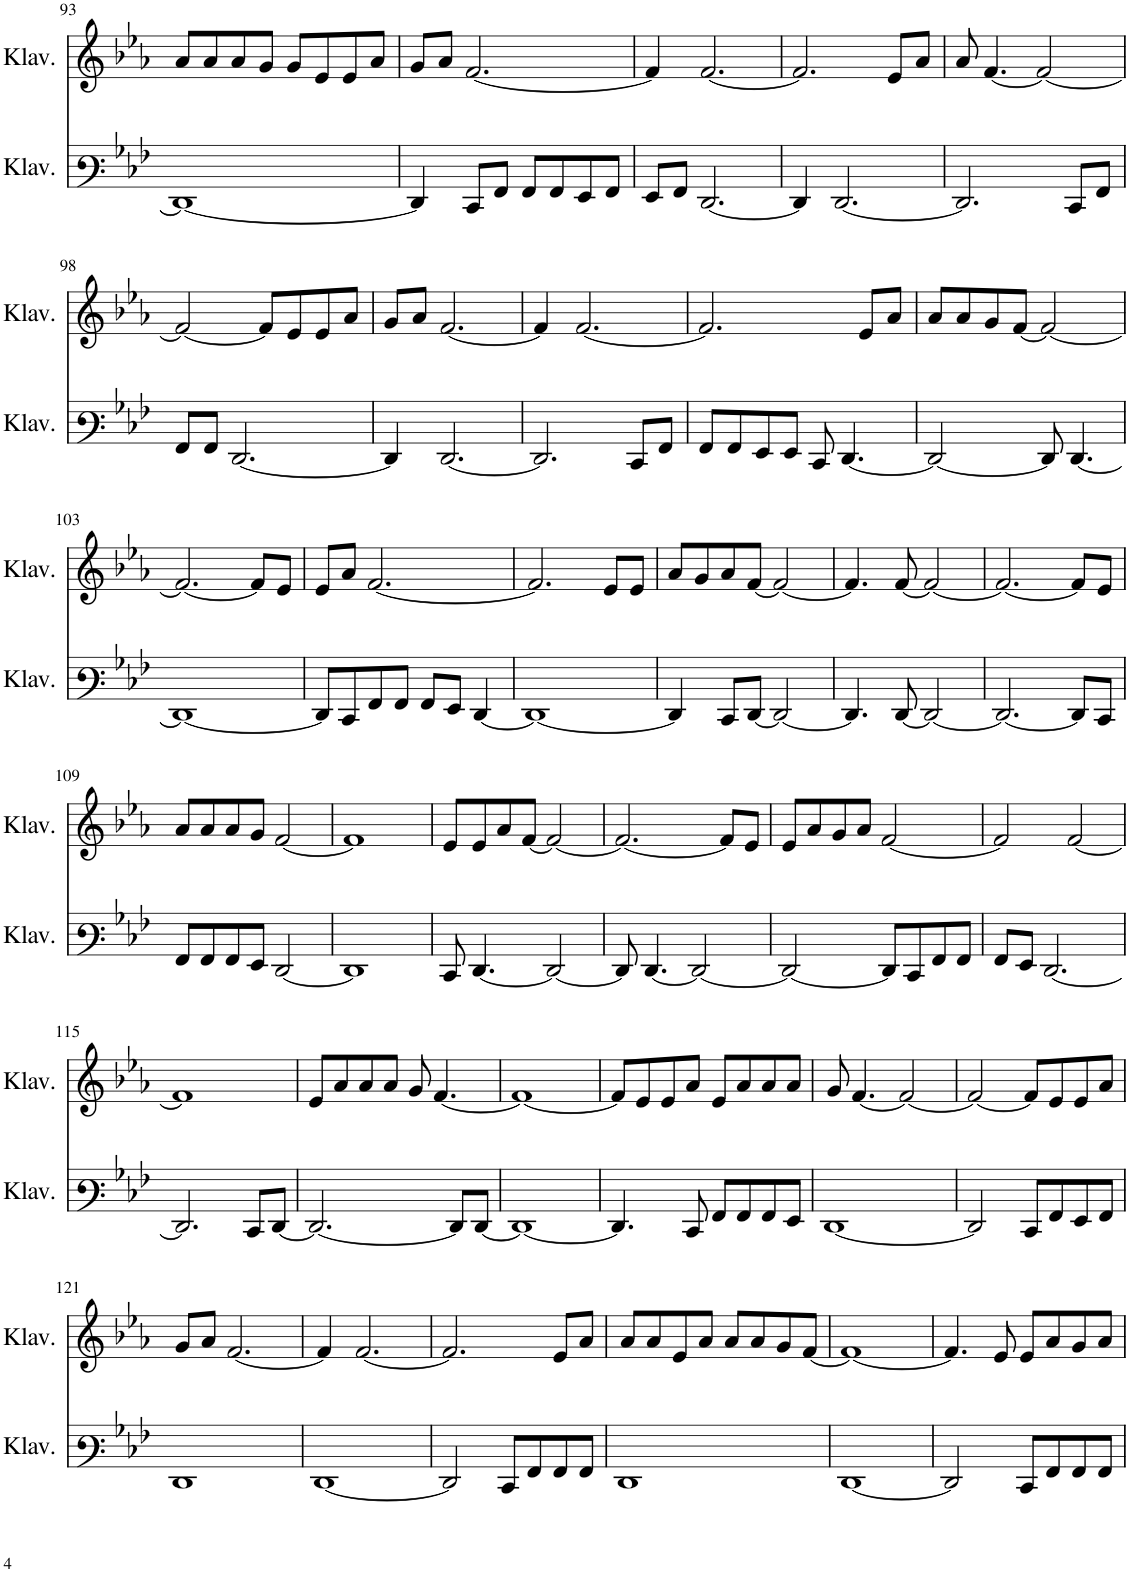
**kern	**kern
*part2	*part1
*staff2	*staff1
*I"Klavier	*I"Klavier
*I'Klav.	*I'Klav.
!!LO:PB:g=z
*clefF3	*clefG2
*k[b-e-a-]	*k[b-e-a-]
*M4/4	*M4/4
=93	=93
1FF_	8a-/L
.	8a-/
.	8a-/
.	8g/J
.	8g/L
.	8e-/
.	8e-/
.	8a-/J
=94	=94
4FF/]	8g/L
.	8a-/J
8EE-/L	[2.f/
8AA-/J	.
8AA-/L	.
8AA-/	.
8GG/	.
8AA-/J	.
=95	=95
8GG/L	4f/]
8AA-/J	.
[2.FF/	[2.f/
=96	=96
4FF/]	2.f/]
[2.FF/	.
.	8e-/L
.	8a-/J
=97	=97
2.FF/]	8a-/
.	[4.f/
.	2f/_
8EE-/L	.
8AA-/J	.
!!LO:LB:g=z
=98	=98
8AA-/L	2f/_
8AA-/J	.
[2.FF/	.
.	8f/L]
.	8e-/
.	8e-/
.	8a-/J
=99	=99
4FF/]	8g/L
.	8a-/J
[2.FF/	[2.f/
=100	=100
2.FF/]	4f/]
.	[2.f/
8EE-/L	.
8AA-/J	.
=101	=101
8AA-/L	2.f/]
8AA-/	.
8GG/	.
8GG/J	.
8EE-/	.
[4.FF/	.
.	8e-/L
.	8a-/J
=102	=102
2FF/_	8a-/L
.	8a-/
.	8g/
.	[8f/J
8FF/]	2f/_
[4.FF/	.
!!LO:LB:g=z
=103	=103
1FF_	2.f/_
.	8f/L]
.	8e-/J
=104	=104
8FF/L]	8e-/L
8EE-/	8a-/J
8AA-/	[2.f/
8AA-/J	.
8AA-/L	.
8GG/J	.
[4FF/	.
=105	=105
1FF_	2.f/]
.	8e-/L
.	8e-/J
=106	=106
4FF/]	8a-/L
.	8g/
8EE-/L	8a-/
[8FF/J	[8f/J
2FF/_	2f/_
=107	=107
4.FF/]	4.f/]
[8FF/	[8f/
2FF/_	2f/_
=108	=108
2.FF/_	2.f/_
8FF/L]	8f/L]
8EE-/J	8e-/J
!!LO:LB:g=z
=109	=109
8AA-/L	8a-/L
8AA-/	8a-/
8AA-/	8a-/
8GG/J	8g/J
[2FF/	[2f/
=110	=110
1FF]	1f]
=111	=111
8EE-/	8e-/L
[4.FF/	8e-/
.	8a-/
.	[8f/J
2FF/_	2f/_
=112	=112
8FF/]	2.f/_
[4.FF/	.
2FF/_	.
.	8f/L]
.	8e-/J
=113	=113
2FF/_	8e-/L
.	8a-/
.	8g/
.	8a-/J
8FF/L]	[2f/
8EE-/	.
8AA-/	.
8AA-/J	.
=114	=114
8AA-/L	2f/]
8GG/J	.
[2.FF/	.
.	[2f/
!!LO:LB:g=z
=115	=115
2.FF/]	1f]
8EE-/L	.
[8FF/J	.
=116	=116
2.FF/_	8e-/L
.	8a-/
.	8a-/
.	8a-/J
.	8g/
.	[4.f/
8FF/L]	.
[8FF/J	.
=117	=117
1FF_	1f_
=118	=118
4.FF/]	8f/L]
.	8e-/
.	8e-/
8EE-/	8a-/J
8AA-/L	8e-/L
8AA-/	8a-/
8AA-/	8a-/
8GG/J	8a-/J
=119	=119
[1FF	8g/
.	[4.f/
.	2f/_
=120	=120
2FF/]	2f/_
8EE-/L	8f/L]
8AA-/	8e-/
8GG/	8e-/
8AA-/J	8a-/J
!!LO:LB:g=z
=121	=121
1FF	8g/L
.	8a-/J
.	[2.f/
=122	=122
[1FF	4f/]
.	[2.f/
=123	=123
2FF/]	2.f/]
8EE-/L	.
8AA-/	.
8AA-/	8e-/L
8AA-/J	8a-/J
=124	=124
1FF	8a-/L
.	8a-/
.	8e-/
.	8a-/J
.	8a-/L
.	8a-/
.	8g/
.	[8f/J
=125	=125
[1FF	1f_
=126	=126
2FF/]	4.f/]
.	8e-/
8EE-/L	8e-/L
8AA-/	8a-/
8AA-/	8g/
8AA-/J	8a-/J
=	=
*-	*-
